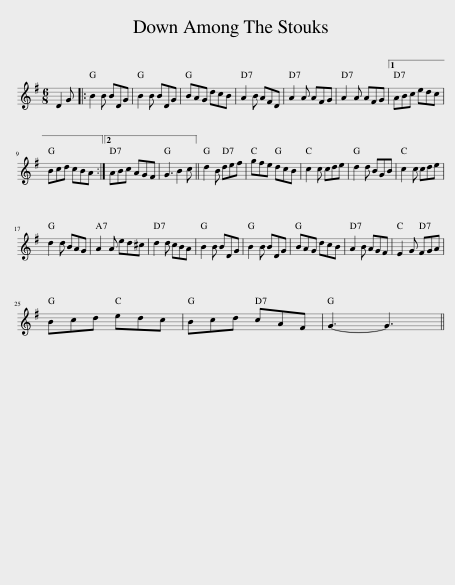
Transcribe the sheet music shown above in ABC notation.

X:1
L:1/8
M:6/8
I:linebreak $
K:G
V:1 treble
V:1
 D2 G |: B2 B BDG | B2 B BDG | BAG dcB | A2 B AFD | %5
 A2 A AFG | A2 A AFG |1 ABc edc |$ Bcd cBA :|2 ABc AGF | %10
 G3 B2 c || d2 B def | gfe dcB | c2 c cde | d2 d BGB | %15
 c2 c cde |$ d2 d BAG | A2 A ed^c | d2 d cBA | B2 B BDG | %20
 B2 B BDG | BAG dcB | A2 B AGF | E2 G FGA |$ Bcd edc | %25
 Bcd cAF | G3- G3 || %27
